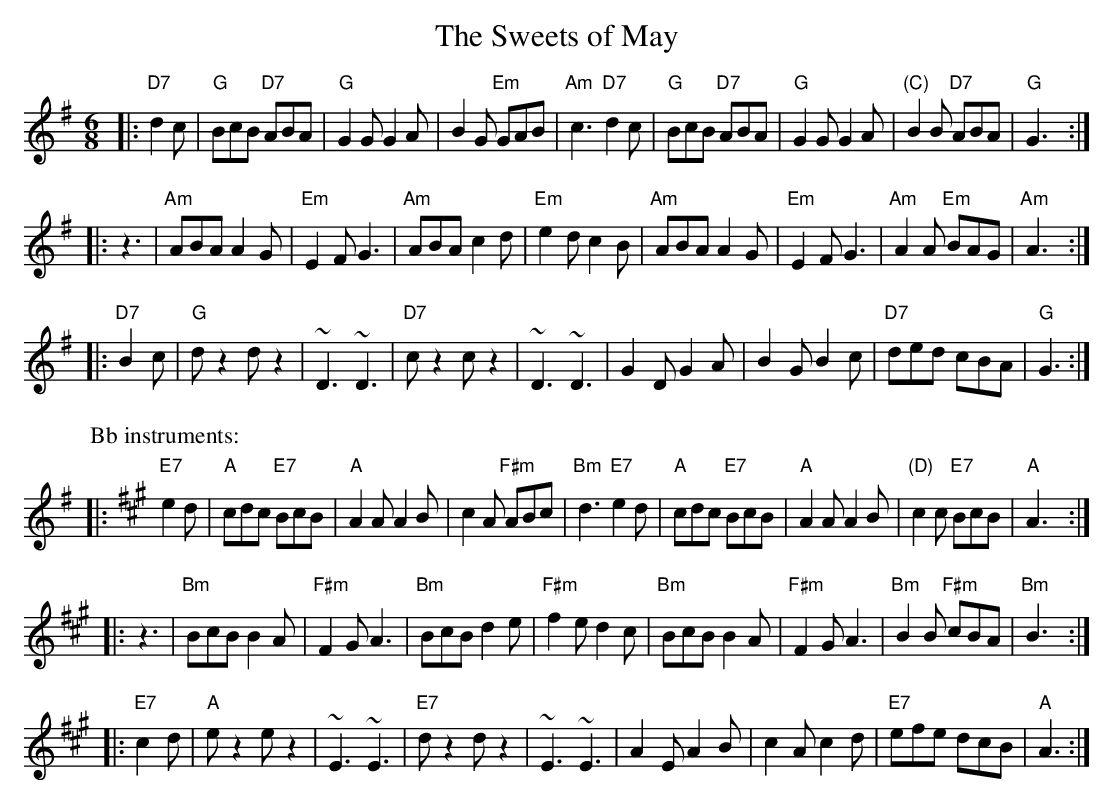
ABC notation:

X:1
T:Sweets of May, The
M:6/8
L:1/8
K:G
|: "D7"d2c \
| "G"BcB "D7"ABA | "G"G2G G2A |      B2G "Em"GAB | "Am"c3 "D7"d2c \
| "G"BcB "D7"ABA | "G"G2G G2A | "(C)"B2B "D7"ABA | "G"G3 :|
|: z3 \
| "Am"ABA A2G | "Em"E2F G3 | "Am"ABA     c2d | "Em"e2d c2B \
| "Am"ABA A2G | "Em"E2F G3 | "Am"A2A "Em"BAG | "Am"A3 :|
|: "D7"B2c \
| "G"dz2 dz2 | ~D3 ~D3 | "D7"cz2 cz2 | ~D3 ~D3 \
|    G2D G2A | B2G B2c | "D7"ded cBA | "G"G3 :|
P: Bb instruments:
K:A
|: "E7"e2d \
| "A"cdc "E7"BcB | "A"A2A A2B |      c2A "F#m"ABc | "Bm"d3 "E7"e2d \
| "A"cdc "E7"BcB | "A"A2A A2B | "(D)"c2c "E7"BcB | "A"A3 :|
|: z3 \
| "Bm"BcB B2A | "F#m"F2G A3 | "Bm"BcB     d2e | "F#m"f2e d2c \
| "Bm"BcB B2A | "F#m"F2G A3 | "Bm"B2B "F#m"cBA | "Bm"B3 :|
|: "E7"c2d \
| "A"ez2 ez2 | ~E3 ~E3 | "E7"dz2 dz2 | ~E3 ~E3 \
|    A2E A2B | c2A c2d | "E7"efe dcB | "A"A3 :|
